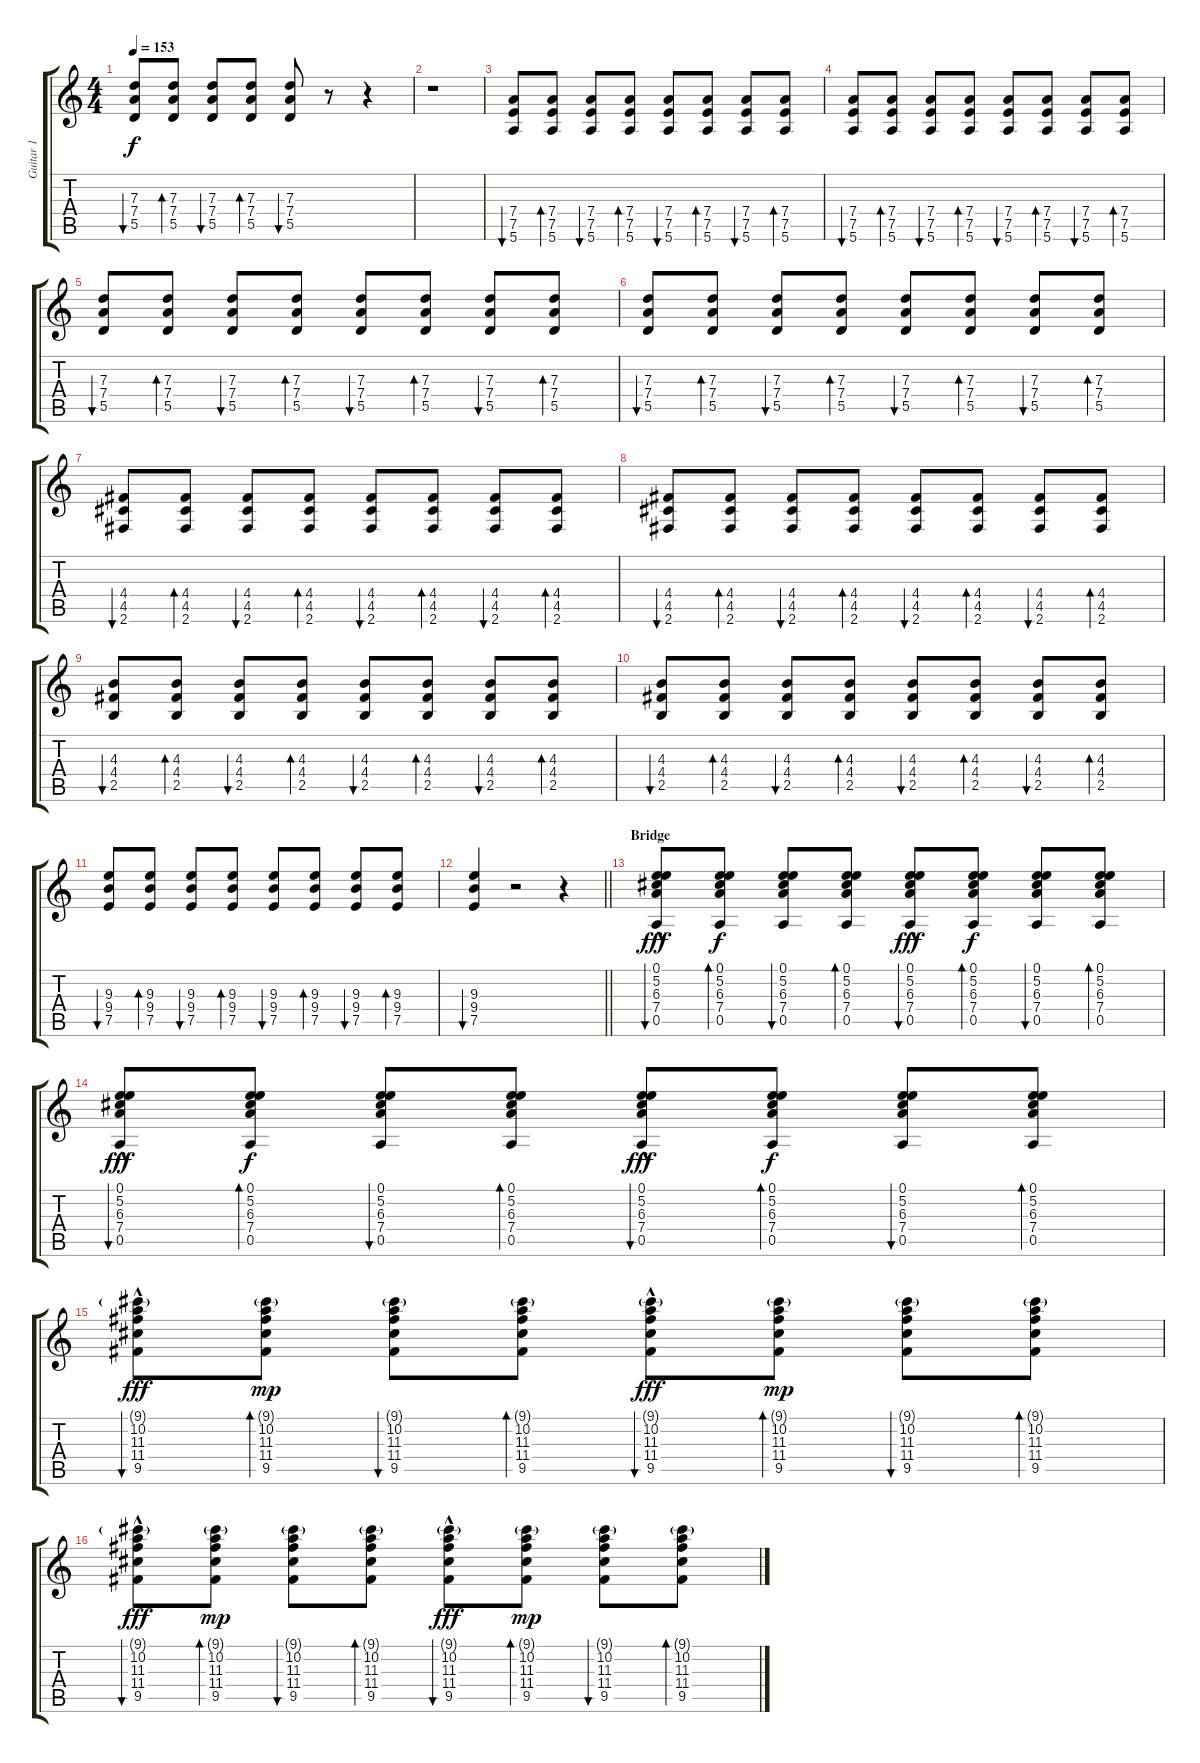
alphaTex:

\track ("Guitar 1" "Guitar 1") {instrument acousticguitarnylon}
\staff {score tabs}
\tuning (E4 B3 G3 D3 A2 E2) {hide}
\ts (4 4)
\tempo 153
\clef g2
\ks c
(7.3 7.4 5.5).8{bu 60 dy f} (7.3 7.4 5.5).8{bd 60} (7.3 7.4 5.5).8{bu 60} (7.3 7.4 5.5).8{bd 60} (7.3 7.4 5.5).8{bu 60} r.8 r.4 |
r.1 |
(7.4 7.5 5.6).8{bu 60} (7.4 7.5 5.6).8{bd 60} (7.4 7.5 5.6).8{bu 60} (7.4 7.5 5.6).8{bd 60} (7.4 7.5 5.6).8{bu 60} (7.4 7.5 5.6).8{bd 60} (7.4 7.5 5.6).8{bu 60} (7.4 7.5 5.6).8{bd 60} |
(7.4 7.5 5.6).8{bu 60} (7.4 7.5 5.6).8{bd 60} (7.4 7.5 5.6).8{bu 60} (7.4 7.5 5.6).8{bd 60} (7.4 7.5 5.6).8{bu 60} (7.4 7.5 5.6).8{bd 60} (7.4 7.5 5.6).8{bu 60} (7.4 7.5 5.6).8{bd 60} |
(7.3 7.4 5.5).8{bu 60} (7.3 7.4 5.5).8{bd 60} (7.3 7.4 5.5).8{bu 60} (7.3 7.4 5.5).8{bd 60} (7.3 7.4 5.5).8{bu 60} (7.3 7.4 5.5).8{bd 60} (7.3 7.4 5.5).8{bu 60} (7.3 7.4 5.5).8{bd 60} |
(7.3 7.4 5.5).8{bu 60} (7.3 7.4 5.5).8{bd 60} (7.3 7.4 5.5).8{bu 60} (7.3 7.4 5.5).8{bd 60} (7.3 7.4 5.5).8{bu 60} (7.3 7.4 5.5).8{bd 60} (7.3 7.4 5.5).8{bu 60} (7.3 7.4 5.5).8{bd 60} |
(4.4 4.5 2.6).8{bu 60} (4.4 4.5 2.6).8{bd 60} (4.4 4.5 2.6).8{bu 60} (4.4 4.5 2.6).8{bd 60} (4.4 4.5 2.6).8{bu 60} (4.4 4.5 2.6).8{bd 60} (4.4 4.5 2.6).8{bu 60} (4.4 4.5 2.6).8{bd 60} |
(4.4 4.5 2.6).8{bu 60} (4.4 4.5 2.6).8{bd 60} (4.4 4.5 2.6).8{bu 60} (4.4 4.5 2.6).8{bd 60} (4.4 4.5 2.6).8{bu 60} (4.4 4.5 2.6).8{bd 60} (4.4 4.5 2.6).8{bu 60} (4.4 4.5 2.6).8{bd 60} |
(4.3 4.4 2.5).8{bu 60} (4.3 4.4 2.5).8{bd 60} (4.3 4.4 2.5).8{bu 60} (4.3 4.4 2.5).8{bd 60} (4.3 4.4 2.5).8{bu 60} (4.3 4.4 2.5).8{bd 60} (4.3 4.4 2.5).8{bu 60} (4.3 4.4 2.5).8{bd 60} |
(4.3 4.4 2.5).8{bu 60} (4.3 4.4 2.5).8{bd 60} (4.3 4.4 2.5).8{bu 60} (4.3 4.4 2.5).8{bd 60} (4.3 4.4 2.5).8{bu 60} (4.3 4.4 2.5).8{bd 60} (4.3 4.4 2.5).8{bu 60} (4.3 4.4 2.5).8{bd 60} |
(9.3 9.4 7.5).8{bu 60} (9.3 9.4 7.5).8{bd 60} (9.3 9.4 7.5).8{bu 60} (9.3 9.4 7.5).8{bd 60} (9.3 9.4 7.5).8{bu 60} (9.3 9.4 7.5).8{bd 60} (9.3 9.4 7.5).8{bu 60} (9.3 9.4 7.5).8{bd 60} |
\barLineRight lightlight
(9.3 9.4 7.5).4{bu 60} r.2 r.4 |
\section ("" "Bridge")
(0.1 5.2 6.3 7.4 0.5{hac}).8{bu 60 dy fff} (0.1 5.2 6.3 7.4 0.5).8{bd 60 dy f} (0.1 5.2 6.3 7.4 0.5).8{bu 60} (0.1 5.2 6.3 7.4 0.5).8{bd 60} (0.1 5.2 6.3 7.4 0.5{hac}).8{bu 60 dy fff} (0.1 5.2 6.3 7.4 0.5).8{bd 60 dy f} (0.1 5.2 6.3 7.4 0.5).8{bu 60} (0.1 5.2 6.3 7.4 0.5).8{bd 60} |
(0.1 5.2 6.3 7.4 0.5{hac}).8{bu 60 dy fff} (0.1 5.2 6.3 7.4 0.5).8{bd 60 dy f} (0.1 5.2 6.3 7.4 0.5).8{bu 60} (0.1 5.2 6.3 7.4 0.5).8{bd 60} (0.1 5.2 6.3 7.4 0.5{hac}).8{bu 60 dy fff} (0.1 5.2 6.3 7.4 0.5).8{bd 60 dy f} (0.1 5.2 6.3 7.4 0.5).8{bu 60} (0.1 5.2 6.3 7.4 0.5).8{bd 60} |
(9.1{g} 10.2 11.3 11.4 9.5{hac}).8{bu 60 dy fff} (9.1{g} 10.2 11.3 11.4 9.5).8{bd 60 dy mp} (9.1{g} 10.2 11.3 11.4 9.5).8{bu 60} (9.1{g} 10.2 11.3 11.4 9.5).8{bd 60} (9.1{g} 10.2 11.3 11.4 9.5{hac}).8{bu 60 dy fff} (9.1{g} 10.2 11.3 11.4 9.5).8{bd 60 dy mp} (9.1{g} 10.2 11.3 11.4 9.5).8{bu 60} (9.1{g} 10.2 11.3 11.4 9.5).8{bd 60} |
(9.1{g} 10.2 11.3 11.4 9.5{hac}).8{bu 60 dy fff} (9.1{g} 10.2 11.3 11.4 9.5).8{bd 60 dy mp} (9.1{g} 10.2 11.3 11.4 9.5).8{bu 60} (9.1{g} 10.2 11.3 11.4 9.5).8{bd 60} (9.1{g} 10.2 11.3 11.4 9.5{hac}).8{bu 60 dy fff} (9.1{g} 10.2 11.3 11.4 9.5).8{bd 60 dy mp} (9.1{g} 10.2 11.3 11.4 9.5).8{bu 60} (9.1{g} 10.2 11.3 11.4 9.5).8{bd 60}
